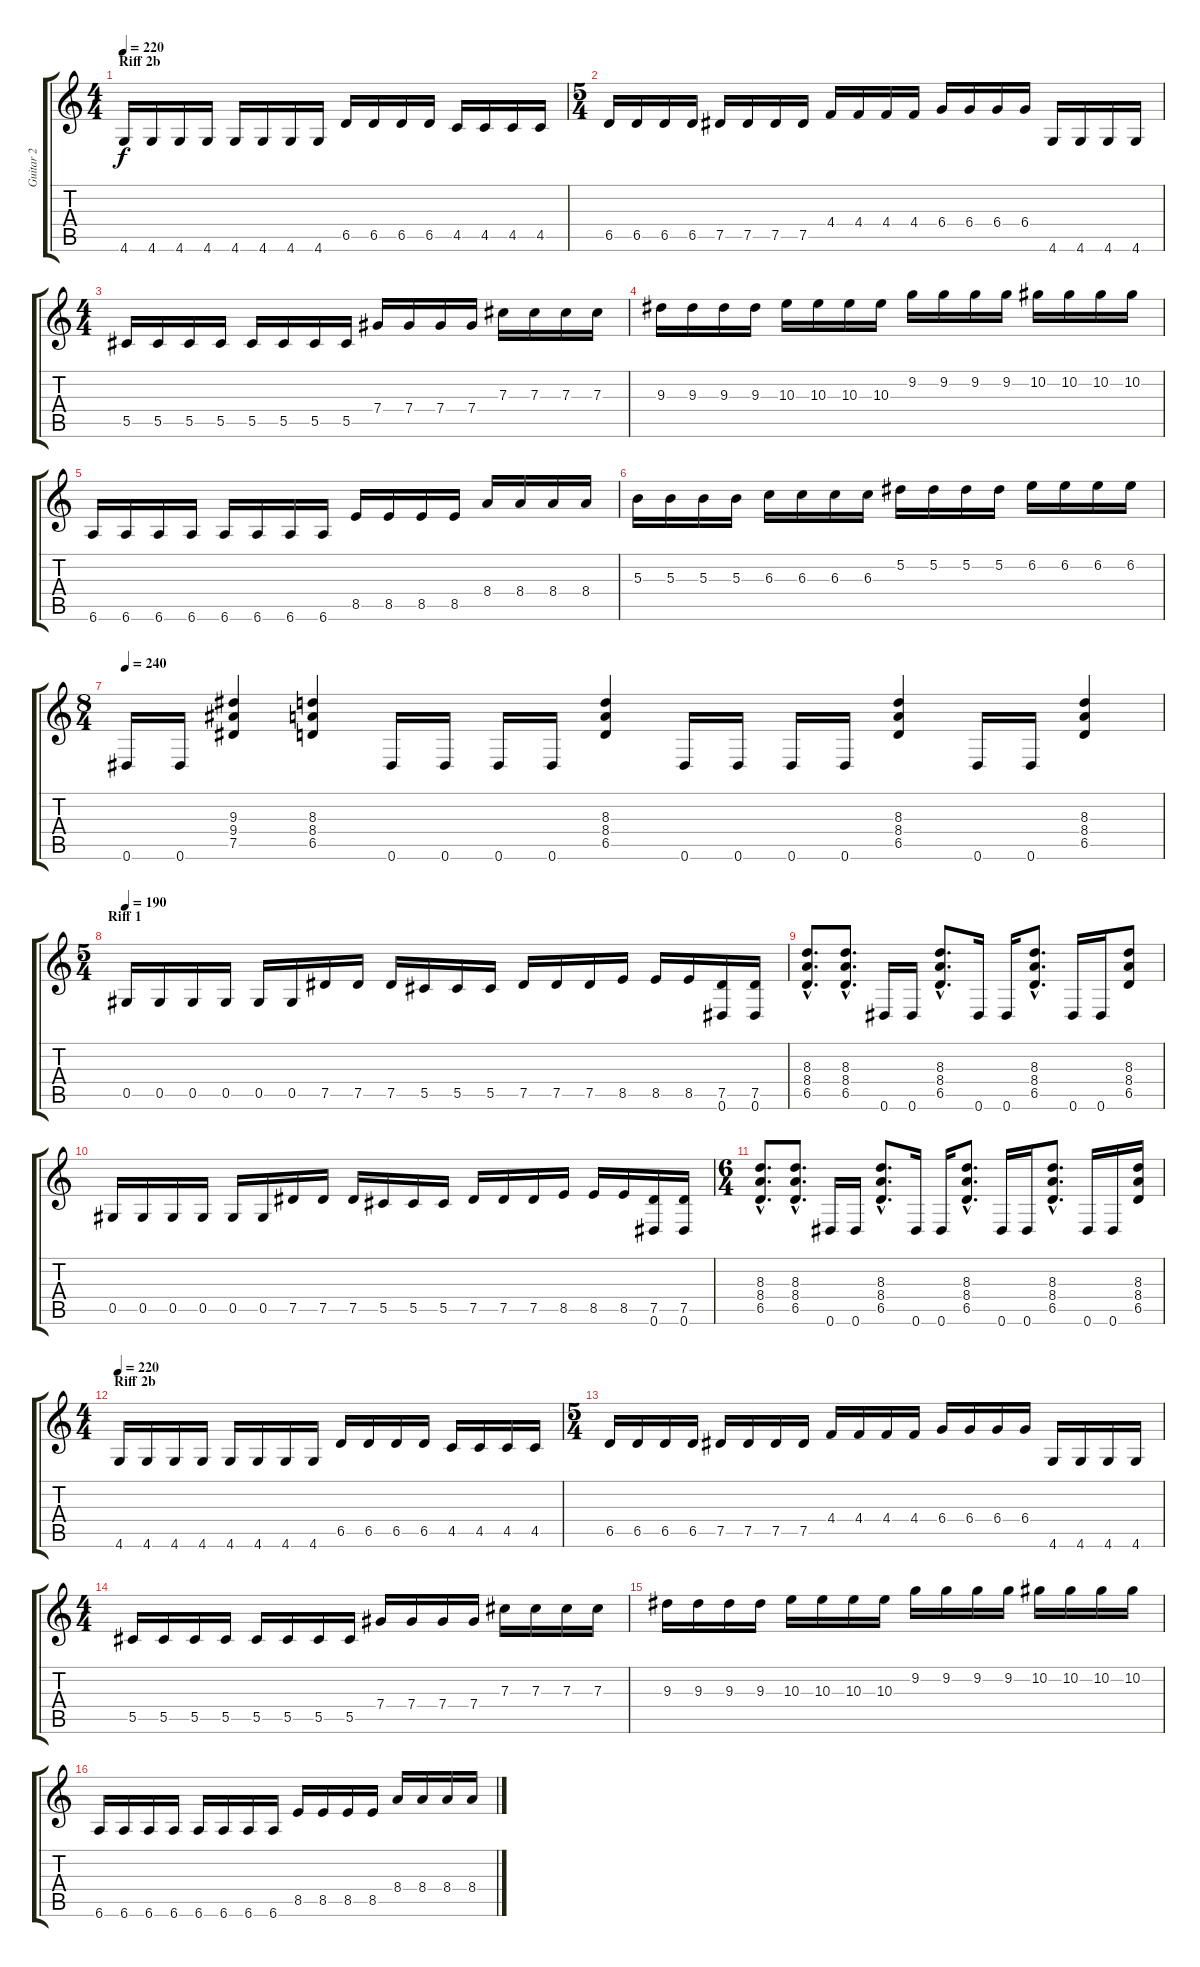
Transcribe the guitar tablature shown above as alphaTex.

\track ("Guitar 2" "Guitar 2") {instrument overdrivenguitar}
\staff {score tabs}
\tuning (Eb4 Bb3 Gb3 Db3 Ab2 Eb2) {hide}
\ts (4 4)
\section ("" "Riff 2b")
\tempo 220
\clef g2
\ks c
4.6.16{dy f} 4.6.16 4.6.16 4.6.16 4.6.16 4.6.16 4.6.16 4.6.16 6.5.16 6.5.16 6.5.16 6.5.16 4.5.16 4.5.16 4.5.16 4.5.16 |
\ts (5 4)
6.5.16 6.5.16 6.5.16 6.5.16 7.5.16 7.5.16 7.5.16 7.5.16 4.4.16 4.4.16 4.4.16 4.4.16 6.4.16 6.4.16 6.4.16 6.4.16 4.6.16 4.6.16 4.6.16 4.6.16 |
\ts (4 4)
5.5.16 5.5.16 5.5.16 5.5.16 5.5.16 5.5.16 5.5.16 5.5.16 7.4.16 7.4.16 7.4.16 7.4.16 7.3.16 7.3.16 7.3.16 7.3.16 |
9.3.16 9.3.16 9.3.16 9.3.16 10.3.16 10.3.16 10.3.16 10.3.16 9.2.16 9.2.16 9.2.16 9.2.16 10.2.16 10.2.16 10.2.16 10.2.16 |
6.6.16 6.6.16 6.6.16 6.6.16 6.6.16 6.6.16 6.6.16 6.6.16 8.5.16 8.5.16 8.5.16 8.5.16 8.4.16 8.4.16 8.4.16 8.4.16 |
5.3.16 5.3.16 5.3.16 5.3.16 6.3.16 6.3.16 6.3.16 6.3.16 5.2.16 5.2.16 5.2.16 5.2.16 6.2.16 6.2.16 6.2.16 6.2.16 |
\ts (8 4)
\tempo 240
0.6.16 0.6.16 (9.3 9.4 7.5).4 (8.3 8.4 6.5).4 0.6.16 0.6.16 0.6.16 0.6.16 (8.3 8.4 6.5).4 0.6.16 0.6.16 0.6.16 0.6.16 (8.3 8.4 6.5).4 0.6.16 0.6.16 (8.3 8.4 6.5).4 |
\ts (5 4)
\section ("" "Riff 1")
\tempo 190
0.5.16 0.5.16 0.5.16 0.5.16 0.5.16 0.5.16 7.5.16 7.5.16 7.5.16 5.5.16 5.5.16 5.5.16 7.5.16 7.5.16 7.5.16 8.5.16 8.5.16 8.5.16 (7.5 0.6).16 (7.5 0.6).16 |
(8.3{hac} 8.4{hac} 6.5{hac}).8{d} (8.3{hac} 8.4{hac} 6.5{hac}).8{d} 0.6.16 0.6.16 (8.3{hac} 8.4{hac} 6.5{hac}).8{d} 0.6.16 0.6.16 (8.3{hac} 8.4{hac} 6.5{hac}).8{d} 0.6.16 0.6.16 (8.3 8.4 6.5).8 |
0.5.16 0.5.16 0.5.16 0.5.16 0.5.16 0.5.16 7.5.16 7.5.16 7.5.16 5.5.16 5.5.16 5.5.16 7.5.16 7.5.16 7.5.16 8.5.16 8.5.16 8.5.16 (7.5 0.6).16 (7.5 0.6).16 |
\ts (6 4)
(8.3{hac} 8.4{hac} 6.5{hac}).8{d} (8.3{hac} 8.4{hac} 6.5{hac}).8{d} 0.6.16 0.6.16 (8.3{hac} 8.4{hac} 6.5{hac}).8{d} 0.6.16 0.6.16 (8.3{hac} 8.4{hac} 6.5{hac}).8{d} 0.6.16 0.6.16 (8.3{hac} 8.4{hac} 6.5{hac}).8{d} 0.6.16 0.6.16 (8.3 8.4 6.5).16 |
\ts (4 4)
\section ("" "Riff 2b")
\tempo 220
4.6.16 4.6.16 4.6.16 4.6.16 4.6.16 4.6.16 4.6.16 4.6.16 6.5.16 6.5.16 6.5.16 6.5.16 4.5.16 4.5.16 4.5.16 4.5.16 |
\ts (5 4)
6.5.16 6.5.16 6.5.16 6.5.16 7.5.16 7.5.16 7.5.16 7.5.16 4.4.16 4.4.16 4.4.16 4.4.16 6.4.16 6.4.16 6.4.16 6.4.16 4.6.16 4.6.16 4.6.16 4.6.16 |
\ts (4 4)
5.5.16 5.5.16 5.5.16 5.5.16 5.5.16 5.5.16 5.5.16 5.5.16 7.4.16 7.4.16 7.4.16 7.4.16 7.3.16 7.3.16 7.3.16 7.3.16 |
9.3.16 9.3.16 9.3.16 9.3.16 10.3.16 10.3.16 10.3.16 10.3.16 9.2.16 9.2.16 9.2.16 9.2.16 10.2.16 10.2.16 10.2.16 10.2.16 |
6.6.16 6.6.16 6.6.16 6.6.16 6.6.16 6.6.16 6.6.16 6.6.16 8.5.16 8.5.16 8.5.16 8.5.16 8.4.16 8.4.16 8.4.16 8.4.16
